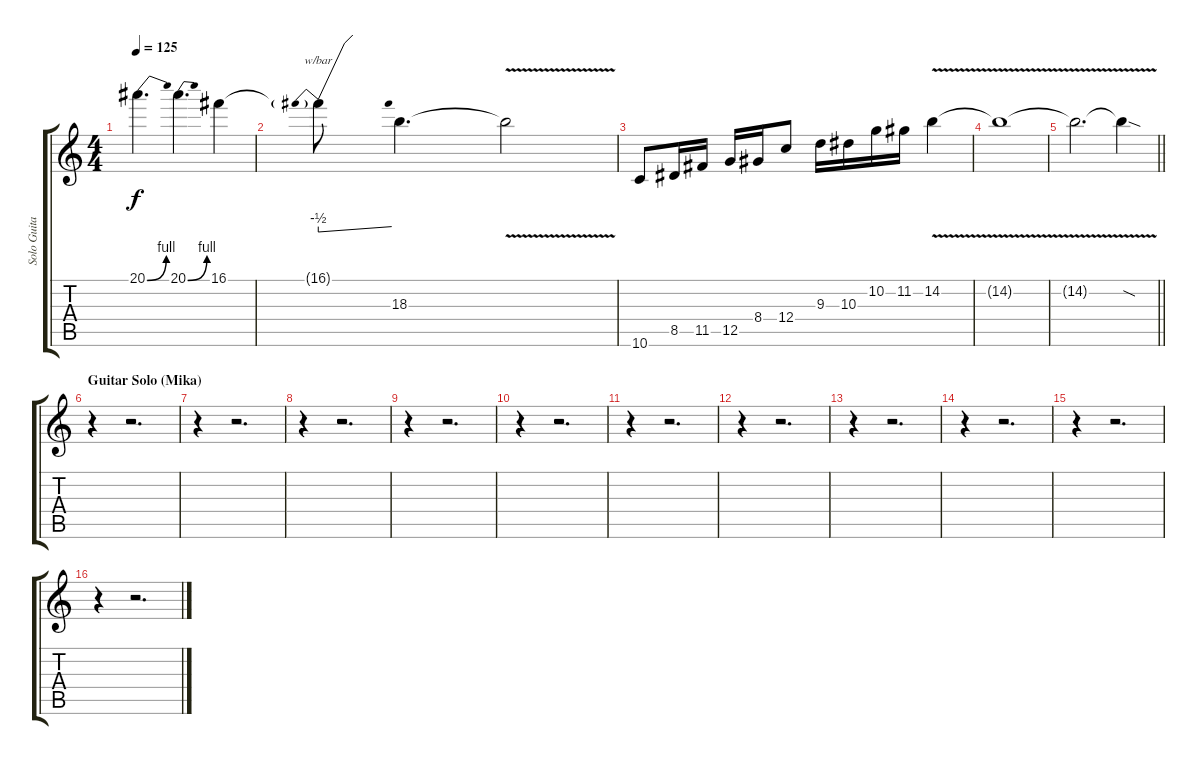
\track ("Solo Guitar (Juha)" "Solo Guita") {instrument distortionguitar}
\staff {score tabs}
\tuning (D4 A3 F3 C3 G2 D2) {hide}
\ts (4 4)
\tempo 125
\clef g2
\ks c
20.1{be (bend 0 0 60 4)}.4{d dy f} 20.1{be (bend 0 0 60 4)}.4{d} 16.1.4 |
16.1{t}.8{tbe (predivedive default 0 -2 60 0)} 18.3.4{d} 18.3{v t}.2 |
10.6.8 8.5.16 11.5.16 12.5.16 8.4.16 12.4.8 9.3.16 10.3.16 10.2.16 11.2.16 14.2{v}.4 |
14.2{v t}.1 |
\barLineRight lightlight
14.2{v t}.2{d} 14.2{v sod t}.4 |
\section ("" "Guitar Solo (Mika)")
r.4 r.2{d} |
r.4 r.2{d} |
r.4 r.2{d} |
r.4 r.2{d} |
r.4 r.2{d} |
r.4 r.2{d} |
r.4 r.2{d} |
r.4 r.2{d} |
r.4 r.2{d} |
r.4 r.2{d} |
r.4 r.2{d}
